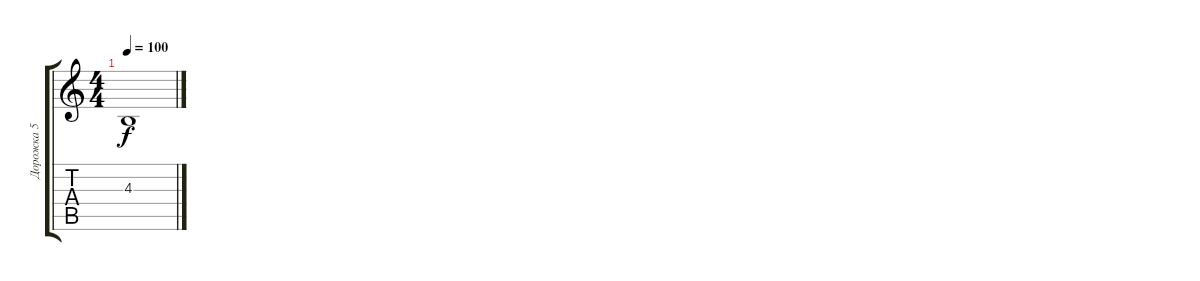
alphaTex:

\track ("Дорожка 5" "Дорожка 5") {instrument viola}
\staff {score tabs}
\tuning (E4 B3 G3 D3 A2 E2) {hide}
\ts (4 4)
\tempo 100
\clef g2
\ks c
4.3{t}.1{dy f}
